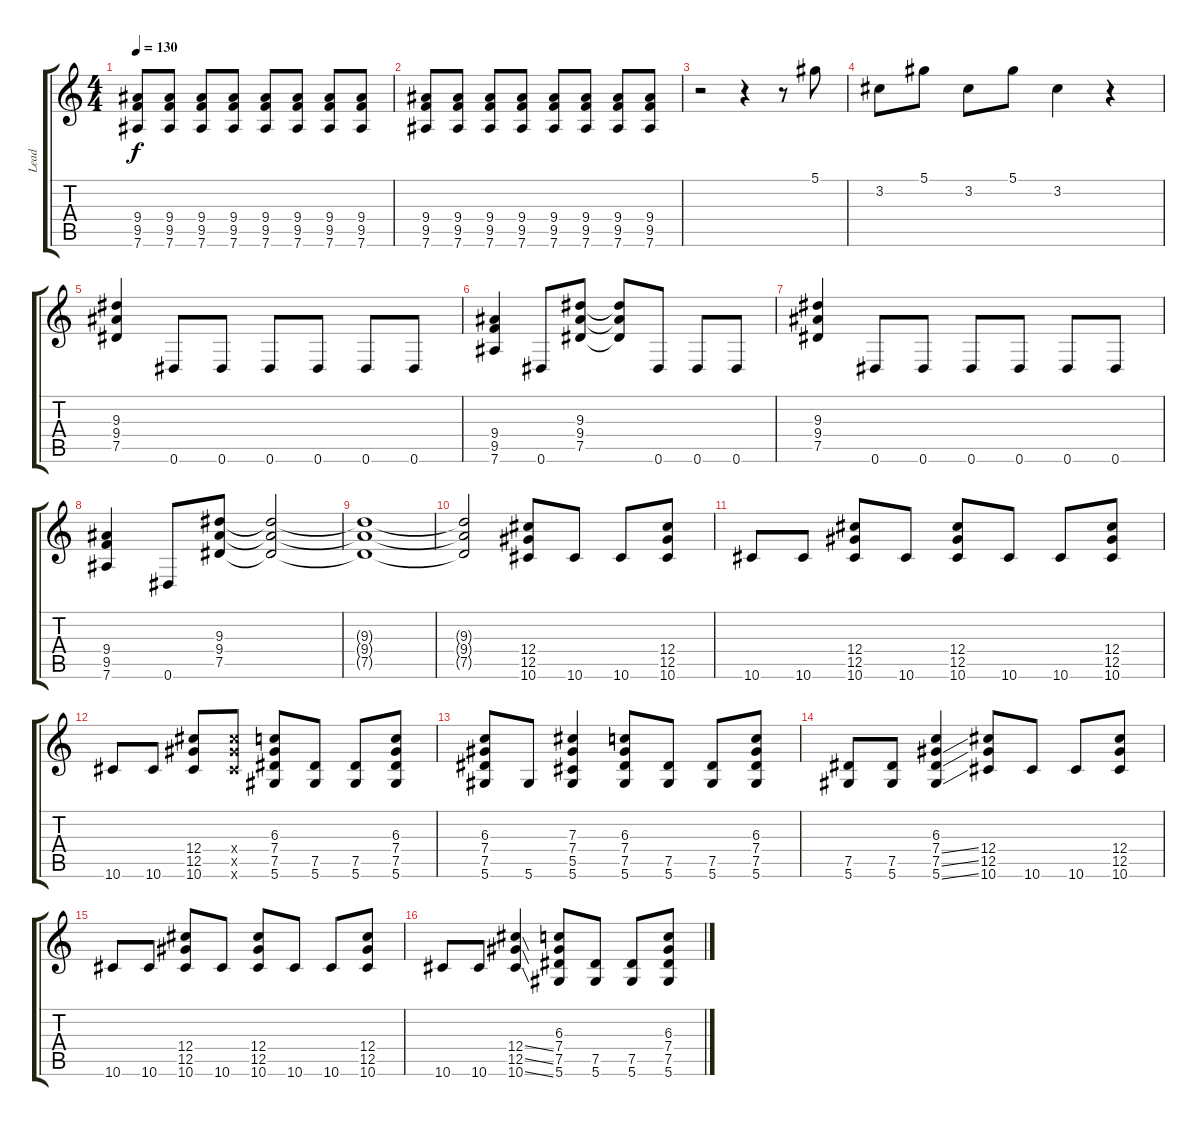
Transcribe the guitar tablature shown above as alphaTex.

\track ("Lead" "Lead") {instrument distortionguitar}
\staff {score tabs}
\tuning (Eb4 Bb3 Gb3 Db3 Ab2 Eb2) {hide}
\ts (4 4)
\tempo 130
\clef g2
\ks c
(9.4 9.5 7.6).8{dy f} (9.4 9.5 7.6).8 (9.4 9.5 7.6).8 (9.4 9.5 7.6).8 (9.4 9.5 7.6).8 (9.4 9.5 7.6).8 (9.4 9.5 7.6).8 (9.4 9.5 7.6).8 |
(9.4 9.5 7.6).8 (9.4 9.5 7.6).8 (9.4 9.5 7.6).8 (9.4 9.5 7.6).8 (9.4 9.5 7.6).8 (9.4 9.5 7.6).8 (9.4 9.5 7.6).8 (9.4 9.5 7.6).8 |
r.2 r.4 r.8 5.1.8 |
3.2.8 5.1.8 3.2.8 5.1.8 3.2.4 r.4 |
(9.3 9.4 7.5).4 0.6.8 0.6.8 0.6.8 0.6.8 0.6.8 0.6.8 |
(9.4 9.5 7.6).4 0.6.8 (9.3 9.4 7.5).8 (9.3{t} 9.4{t} 7.5{t}).8 0.6.8 0.6.8 0.6.8 |
(9.3 9.4 7.5).4 0.6.8 0.6.8 0.6.8 0.6.8 0.6.8 0.6.8 |
(9.4 9.5 7.6).4 0.6.8 (9.3 9.4 7.5).8 (9.3{t} 9.4{t} 7.5{t}).2 |
(9.3{t} 9.4{t} 7.5{t}).1 |
(9.3{t} 9.4{t} 7.5{t}).2 (12.4 12.5 10.6).8 10.6.8 10.6.8 (12.4 12.5 10.6).8 |
10.6.8 10.6.8 (12.4 12.5 10.6).8 10.6.8 (12.4 12.5 10.6).8 10.6.8 10.6.8 (12.4 12.5 10.6).8 |
10.6.8 10.6.8 (12.4 12.5 10.6).8 (12.4{x} 12.5{x} 10.6{x}).8 (6.3 7.4 7.5 5.6).8 (7.5 5.6).8 (7.5 5.6).8 (6.3 7.4 7.5 5.6).8 |
(6.3 7.4 7.5 5.6).8 5.6.8 (7.3 7.4 5.5 5.6).4 (6.3 7.4 7.5 5.6).8 (7.5 5.6).8 (7.5 5.6).8 (6.3 7.4 7.5 5.6).8 |
(7.5 5.6).8 (7.5 5.6).8 (6.3 7.4{ss} 7.5{ss} 5.6{ss}).4 (12.4 12.5 10.6).8 10.6.8 10.6.8 (12.4 12.5 10.6).8 |
10.6.8 10.6.8 (12.4 12.5 10.6).8 10.6.8 (12.4 12.5 10.6).8 10.6.8 10.6.8 (12.4 12.5 10.6).8 |
10.6.8 10.6.8 (12.4{ss} 12.5{ss} 10.6{ss}).4 (6.3 7.4 7.5 5.6).8 (7.5 5.6).8 (7.5 5.6).8 (6.3 7.4 7.5 5.6).8
